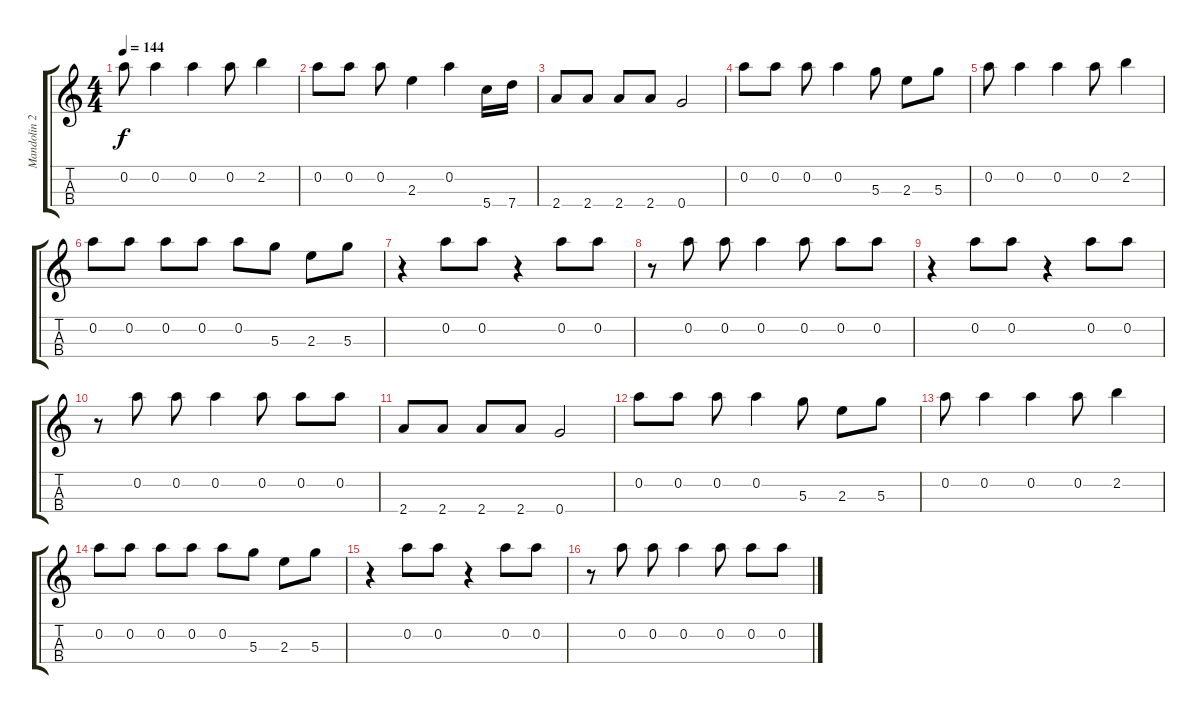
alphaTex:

\track ("Mandolin 2" "Mandolin 2") {instrument banjo}
\staff {score tabs}
\tuning (E5 A4 D4 G3) {hide}
\displaytranspose 12
\ts (4 4)
\tempo 144
\clef g2
\ks c
0.2.8{dy f} 0.2.4 0.2.4 0.2.8 2.2.4 |
0.2.8 0.2.8 0.2.8 2.3.4 0.2.4 5.4.16 7.4.16 |
2.4.8 2.4.8 2.4.8 2.4.8 0.4.2 |
0.2.8 0.2.8 0.2.8 0.2.4 5.3.8 2.3.8 5.3.8 |
0.2.8 0.2.4 0.2.4 0.2.8 2.2.4 |
0.2.8 0.2.8 0.2.8 0.2.8 0.2.8 5.3.8 2.3.8 5.3.8 |
r.4 0.2.8 0.2.8 r.4 0.2.8 0.2.8 |
r.8 0.2.8 0.2.8 0.2.4 0.2.8 0.2.8 0.2.8 |
r.4 0.2.8 0.2.8 r.4 0.2.8 0.2.8 |
r.8 0.2.8 0.2.8 0.2.4 0.2.8 0.2.8 0.2.8 |
2.4.8 2.4.8 2.4.8 2.4.8 0.4.2 |
0.2.8 0.2.8 0.2.8 0.2.4 5.3.8 2.3.8 5.3.8 |
0.2.8 0.2.4 0.2.4 0.2.8 2.2.4 |
0.2.8 0.2.8 0.2.8 0.2.8 0.2.8 5.3.8 2.3.8 5.3.8 |
r.4 0.2.8 0.2.8 r.4 0.2.8 0.2.8 |
r.8 0.2.8 0.2.8 0.2.4 0.2.8 0.2.8 0.2.8
